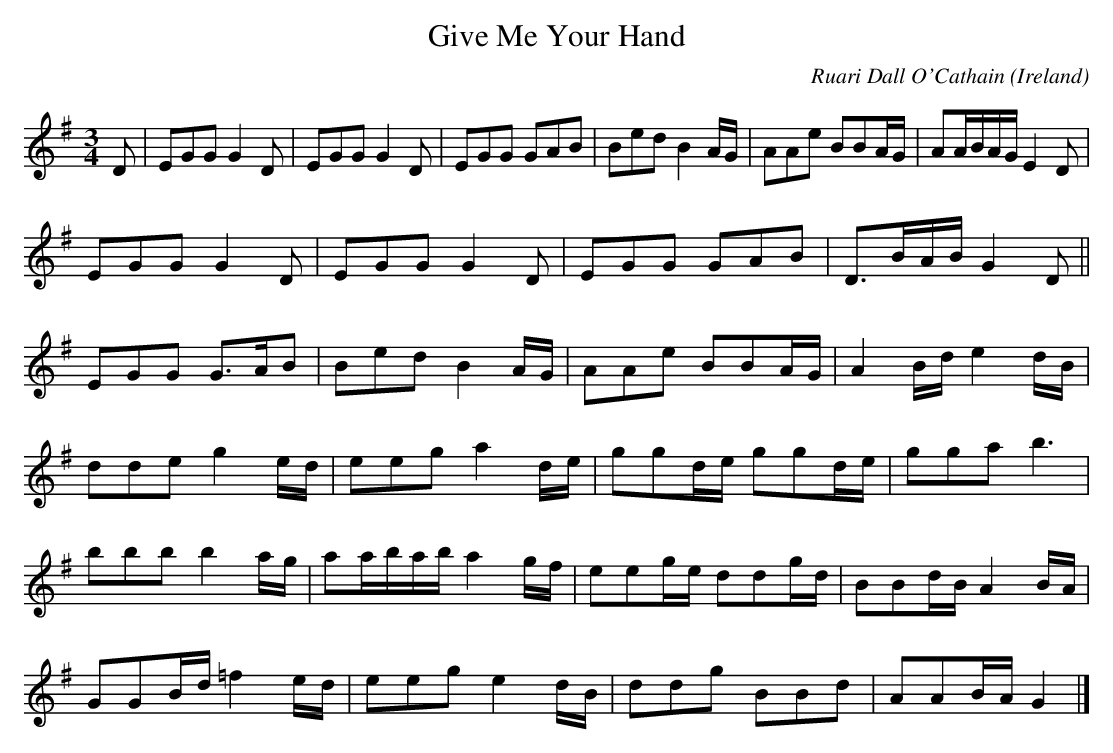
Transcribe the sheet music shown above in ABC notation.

X:1
T:Give Me Your Hand
C:Ruari Dall O'Cathain
M:3/4
O:Ireland
K:G
D | \
EGG G2D | EGG G2D | EGG GAB | Bed    B2A/G/ | AAe BBA/G/ | AA/B/A/G/ E2D |
EGG G2D | EGG G2D | EGG GAB | D>BA/B/ G2D   ||
EGG    G>AB    | Bed       B2A/G/ | AAe    BBA/G/ | A2B/d/  e2d/B/ |
dde    g2e/d/  | eeg       a2d/e/ | ggd/e/ ggd/e/ | gga     b3     |
bbb    b2a/g/  | aa/b/a/b/ a2g/f/ | eeg/e/ ddg/d/ | BBd/B/  A2B/A/ |
GGB/d/ =f2e/d/ | eeg       e2d/B/ | ddg    BBd    | AAB/A/ G2     |]
